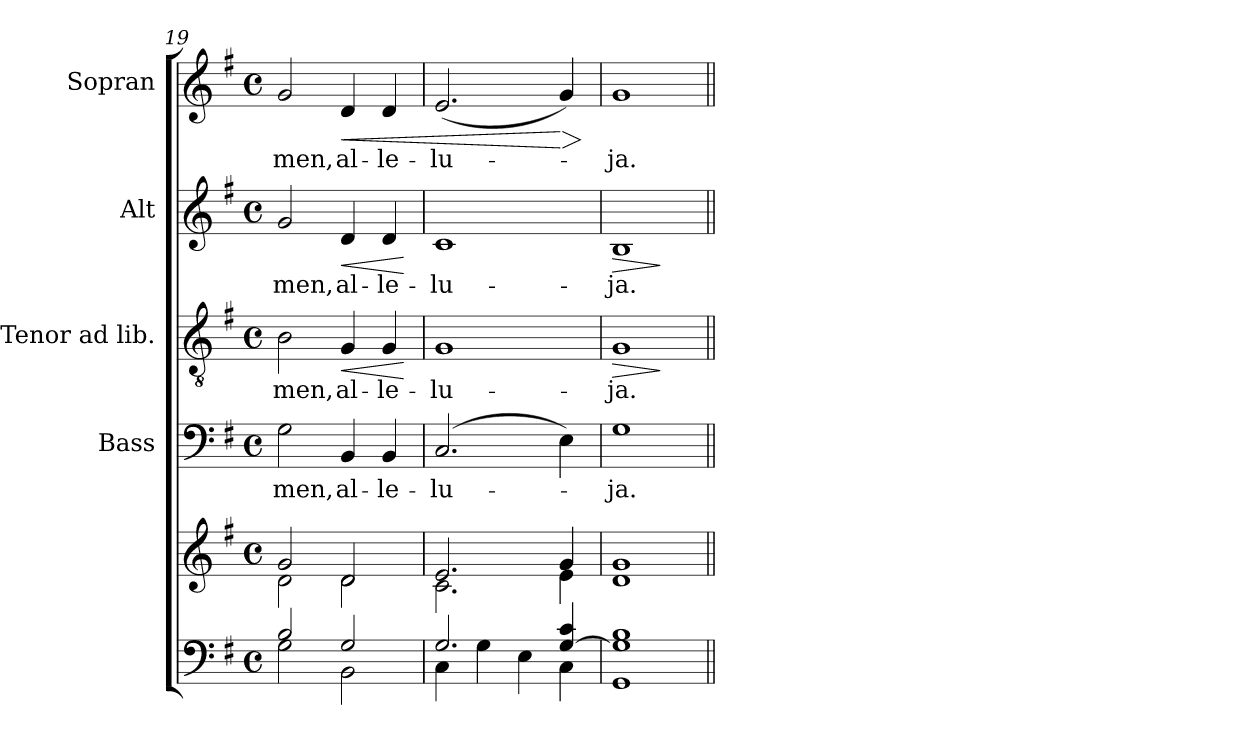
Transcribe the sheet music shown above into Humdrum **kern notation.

**kern	**kern	**kern	**text	**kern	**text	**dynam	**kern	**text	**dynam	**kern	**text	**dynam
*part5	*part5	*part4	*part4	*part3	*part3	*part3	*part2	*part2	*part2	*part1	*part1	*part1
*staff6	*staff5	*staff4	*staff4	*staff3	*staff3	*staff3	*staff2	*staff2	*staff2	*staff1	*staff1	*staff1
*	*	*I"Bass	*	*I"Tenor ad lib.	*	*	*I"Alt	*	*	*I"Sopran	*	*
*	*	*I'B.	*	*I'T.	*	*	*I'A.	*	*	*I'S.	*	*
*clefF4	*clefG2	*clefF4	*	*clefGv2	*	*	*clefG2	*	*	*clefG2	*	*
*k[f#]	*k[f#]	*k[f#]	*	*k[f#]	*	*	*k[f#]	*	*	*k[f#]	*	*
*G:	*G:	*G:	*	*G:	*	*	*G:	*	*	*G:	*	*
*M4/4	*M4/4	*M4/4	*	*M4/4	*	*	*M4/4	*	*	*M4/4	*	*
*met(c)	*met(c)	*met(c)	*	*met(c)	*	*	*met(c)	*	*	*met(c)	*	*
=19	=19	=19	=19	=19	=19	=19	=19	=19	=19	=19	=19	=19
*^	*^	*	*	*	*	*	*	*	*	*	*	*
!	!	!	!	!	!LO:LY:b	!	!LO:LY:b	!	!	!LO:LY:b	!	!	!LO:LY:b	!
2B/	2G\	2g/	2d\	2G\	-men,	2B\	-men,	.	2g/	-men,	.	2g/	-men,	.
!	!	!	!	!	!LO:LY:b	!	!LO:LY:b	!LO:HP:b	!	!LO:LY:b	!LO:HP:b	!	!LO:LY:b	!LO:HP:b
2G/	2BB\	2d/	2d\	4BB/	al-	4G/	al-	<	4d/	al-	<	4d/	al-	<
!	!	!	!	!	!LO:LY:b	!	!LO:LY:b	!	!	!LO:LY:b	!	!	!LO:LY:b	!
.	.	.	.	4BB/	-le-	4G/	-le-	.	4d/	-le-	.	4d/	-le-	.
*v	*v	*	*	*	*	*	*	*	*	*	*	*	*	*
*	*v	*v	*	*	*	*	*	*	*	*	*	*	*
.	.	.	.	.	.	[	.	.	[	.	.	.
=20	=20	=20	=20	=20	=20	=20	=20	=20	=20	=20	=20	=20
*^	*^	*	*	*	*	*	*	*	*	*	*	*
!	!	!	!	!	!LO:LY:b	!	!LO:LY:b	!	!	!LO:LY:b	!	!	!LO:LY:b	!
2.G/	4C\	2.e/	2.c\	(2.C/	-lu-	1G	-lu-	.	1c	-lu-	.	(<2.e/	-lu-	.
.	4G\	.	.	.	.	.	.	.	.	.	.	.	.	.
.	4E\	.	.	.	.	.	.	.	.	.	.	.	.	.
!	!	!	!	!	!	!	!	!	!	!	!	!	!	!LO:HP:n=1:b
[>4G/ 4c/	4C\	4g/	4e\	4E\)	.	.	.	.	.	.	.	4g/)	.	[ >
*v	*v	*	*	*	*	*	*	*	*	*	*	*	*	*
*	*v	*v	*	*	*	*	*	*	*	*	*	*	*
.	.	.	.	.	.	.	.	.	.	.	.	]
=21	=21	=21	=21	=21	=21	=21	=21	=21	=21	=21	=21	=21
*^	*^	*	*	*	*	*	*	*	*	*	*	*
!	!	!	!	!	!LO:LY:b	!	!LO:LY:b	!LO:HP:b	!	!LO:LY:b	!LO:HP:b	!	!LO:LY:b	!
1G] 1B	1GG	1g	1d	1G	-ja.	1G	-ja.	>	1B	-ja.	>	1g	-ja.	.
*v	*v	*	*	*	*	*	*	*	*	*	*	*	*	*
*	*v	*v	*	*	*	*	*	*	*	*	*	*	*
.	.	.	.	.	.	]	.	.	]	.	.	.
=||	=||	=||	=||	=||	=||	=||	=||	=||	=||	=||	=||	=||
*-	*-	*-	*-	*-	*-	*-	*-	*-	*-	*-	*-	*-
